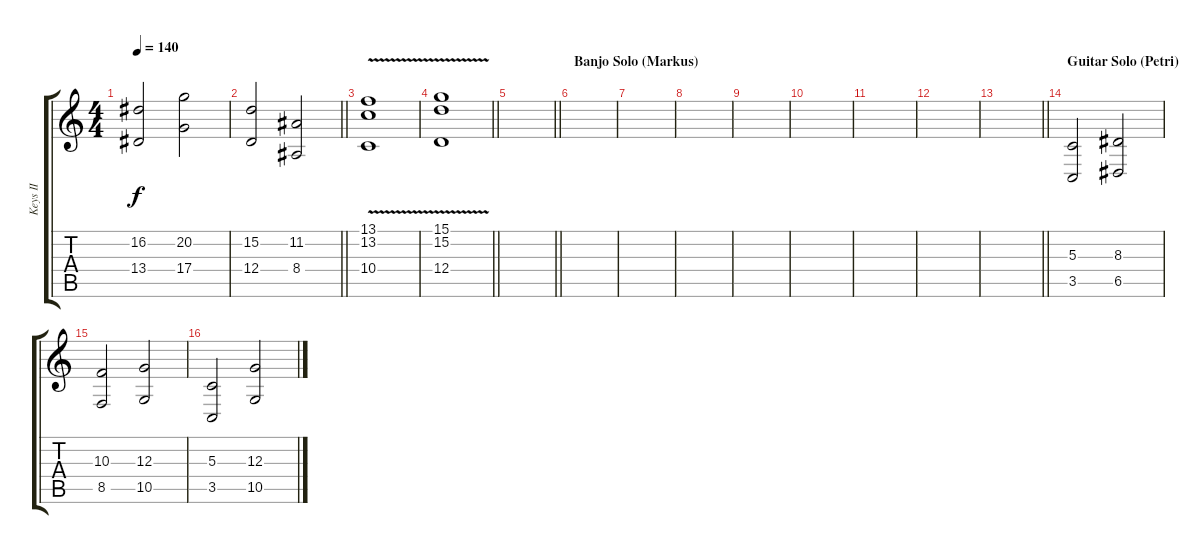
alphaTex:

\track ("Keys II" "Keys II") {instrument pad4choir}
\staff {score tabs}
\tuning (E4 B3 G3 D3 A2 E2) {hide}
\ts (4 4)
\tempo 140
\clef g2
\ks c
(16.2 13.4).2{dy f volume 8} (20.2 17.4).2 |
\barLineRight lightlight
(15.2 12.4).2 (11.2 8.4).2 |
\section ("" "")
(13.1{v} 13.2 10.4).1{volume 9} |
\barLineRight lightlight
(15.1{v} 15.2 12.4).1 |
\section ("" "")
\barLineRight lightlight
|
\section ("" "Banjo Solo (Markus)")
|
|
|
|
|
|
|
\barLineRight lightlight
|
\section ("" "Guitar Solo (Petri)")
(5.3 3.5).2{volume 7 instrument pad4choir} (8.3 6.5).2 |
(10.3 8.5).2 (12.3 10.5).2 |
(5.3 3.5).2 (12.3 10.5).2
